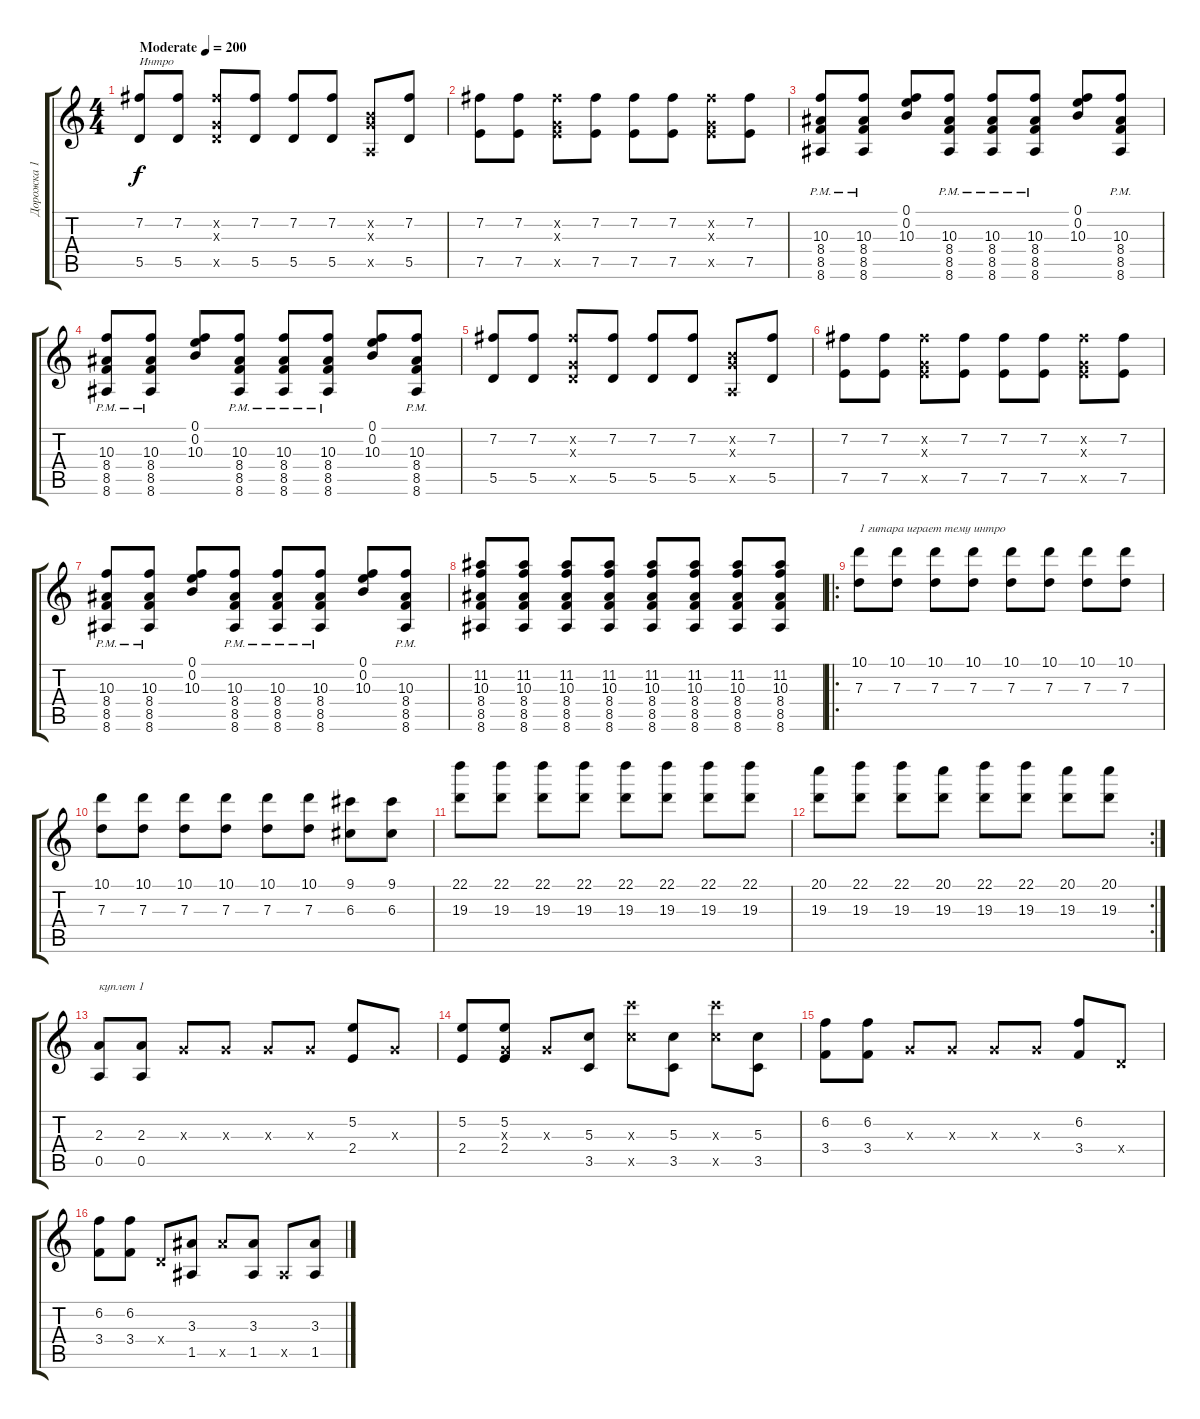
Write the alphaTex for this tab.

\track ("Дорожка 1" "Дорожка 1") {instrument overdrivenguitar}
\staff {score tabs}
\tuning (E4 B3 G3 D3 A2 D2) {hide}
\ts (4 4)
\tempo (200 "Moderate")
\clef g2
\ks c
(7.2 5.5).8{txt "Интро" dy f instrument overdrivenguitar} (7.2 5.5).8 (7.2{x} 0.3{x} 5.5{x}).8 (7.2 5.5).8 (7.2 5.5).8 (7.2 5.5).8 (0.2{x} 0.3{x} 0.5{x}).8 (7.2 5.5).8 |
(7.2 7.5).8 (7.2 7.5).8 (7.2{x} 0.3{x} 7.5{x}).8 (7.2 7.5).8 (7.2 7.5).8 (7.2 7.5).8 (7.2{x} 0.3{x} 7.5{x}).8 (7.2 7.5).8 |
(10.3{pm} 8.4{pm} 8.5{pm} 8.6{pm}).8 (10.3{pm} 8.4{pm} 8.5{pm} 8.6{pm}).8 (0.1 0.2 10.3).8 (10.3{pm} 8.4{pm} 8.5{pm} 8.6{pm}).8 (10.3{pm} 8.4{pm} 8.5{pm} 8.6{pm}).8 (10.3{pm} 8.4{pm} 8.5{pm} 8.6{pm}).8 (0.1 0.2 10.3).8 (10.3{pm} 8.4{pm} 8.5{pm} 8.6{pm}).8 |
(10.3{pm} 8.4{pm} 8.5{pm} 8.6{pm}).8 (10.3{pm} 8.4{pm} 8.5{pm} 8.6{pm}).8 (0.1 0.2 10.3).8 (10.3{pm} 8.4{pm} 8.5{pm} 8.6{pm}).8 (10.3{pm} 8.4{pm} 8.5{pm} 8.6{pm}).8 (10.3{pm} 8.4{pm} 8.5{pm} 8.6{pm}).8 (0.1 0.2 10.3).8 (10.3{pm} 8.4{pm} 8.5{pm} 8.6{pm}).8 |
(7.2 5.5).8 (7.2 5.5).8 (7.2{x} 0.3{x} 5.5{x}).8 (7.2 5.5).8 (7.2 5.5).8 (7.2 5.5).8 (0.2{x} 0.3{x} 0.5{x}).8 (7.2 5.5).8 |
(7.2 7.5).8 (7.2 7.5).8 (7.2{x} 0.3{x} 7.5{x}).8 (7.2 7.5).8 (7.2 7.5).8 (7.2 7.5).8 (7.2{x} 0.3{x} 7.5{x}).8 (7.2 7.5).8 |
(10.3{pm} 8.4{pm} 8.5{pm} 8.6{pm}).8 (10.3{pm} 8.4{pm} 8.5{pm} 8.6{pm}).8 (0.1 0.2 10.3).8 (10.3{pm} 8.4{pm} 8.5{pm} 8.6{pm}).8 (10.3{pm} 8.4{pm} 8.5{pm} 8.6{pm}).8 (10.3{pm} 8.4{pm} 8.5{pm} 8.6{pm}).8 (0.1 0.2 10.3).8 (10.3{pm} 8.4{pm} 8.5{pm} 8.6{pm}).8 |
(11.2 10.3 8.4 8.5 8.6).8 (11.2 10.3 8.4 8.5 8.6).8 (11.2 10.3 8.4 8.5 8.6).8 (11.2 10.3 8.4 8.5 8.6).8 (11.2 10.3 8.4 8.5 8.6).8 (11.2 10.3 8.4 8.5 8.6).8 (11.2 10.3 8.4 8.5 8.6).8 (11.2 10.3 8.4 8.5 8.6).8 |
\ro
(10.1 7.3).8{txt "1 гитара играет тему интро"} (10.1 7.3).8 (10.1 7.3).8 (10.1 7.3).8 (10.1 7.3).8 (10.1 7.3).8 (10.1 7.3).8 (10.1 7.3).8 |
(10.1 7.3).8 (10.1 7.3).8 (10.1 7.3).8 (10.1 7.3).8 (10.1 7.3).8 (10.1 7.3).8 (9.1 6.3).8 (9.1 6.3).8 |
(22.1 19.3).8 (22.1 19.3).8 (22.1 19.3).8 (22.1 19.3).8 (22.1 19.3).8 (22.1 19.3).8 (22.1 19.3).8 (22.1 19.3).8 |
\rc 2
(20.1 19.3).8 (22.1 19.3).8 (22.1 19.3).8 (20.1 19.3).8 (22.1 19.3).8 (22.1 19.3).8 (20.1 19.3).8 (20.1 19.3).8 |
(2.3 0.5).8{txt "куплет 1"} (2.3 0.5).8 0.3{x}.8 0.3{x}.8 0.3{x}.8 0.3{x}.8 (5.2 2.4).8 0.3{x}.8 |
(5.2 2.4).8 (5.2 0.3{x} 2.4).8 0.3{x}.8 (5.3 3.5).8 (17.3{x} 15.5{x}).8 (5.3 3.5).8 (17.3{x} 15.5{x}).8 (5.3 3.5).8 |
(6.2 3.4).8 (6.2 3.4).8 0.3{x}.8 0.3{x}.8 0.3{x}.8 0.3{x}.8 (6.2 3.4).8 0.4{x}.8 |
(6.2 3.4).8 (6.2 3.4).8 0.4{x}.8 (3.3 1.5).8 13.5{x}.8 (3.3 1.5).8 1.5{x}.8 (3.3 1.5).8
